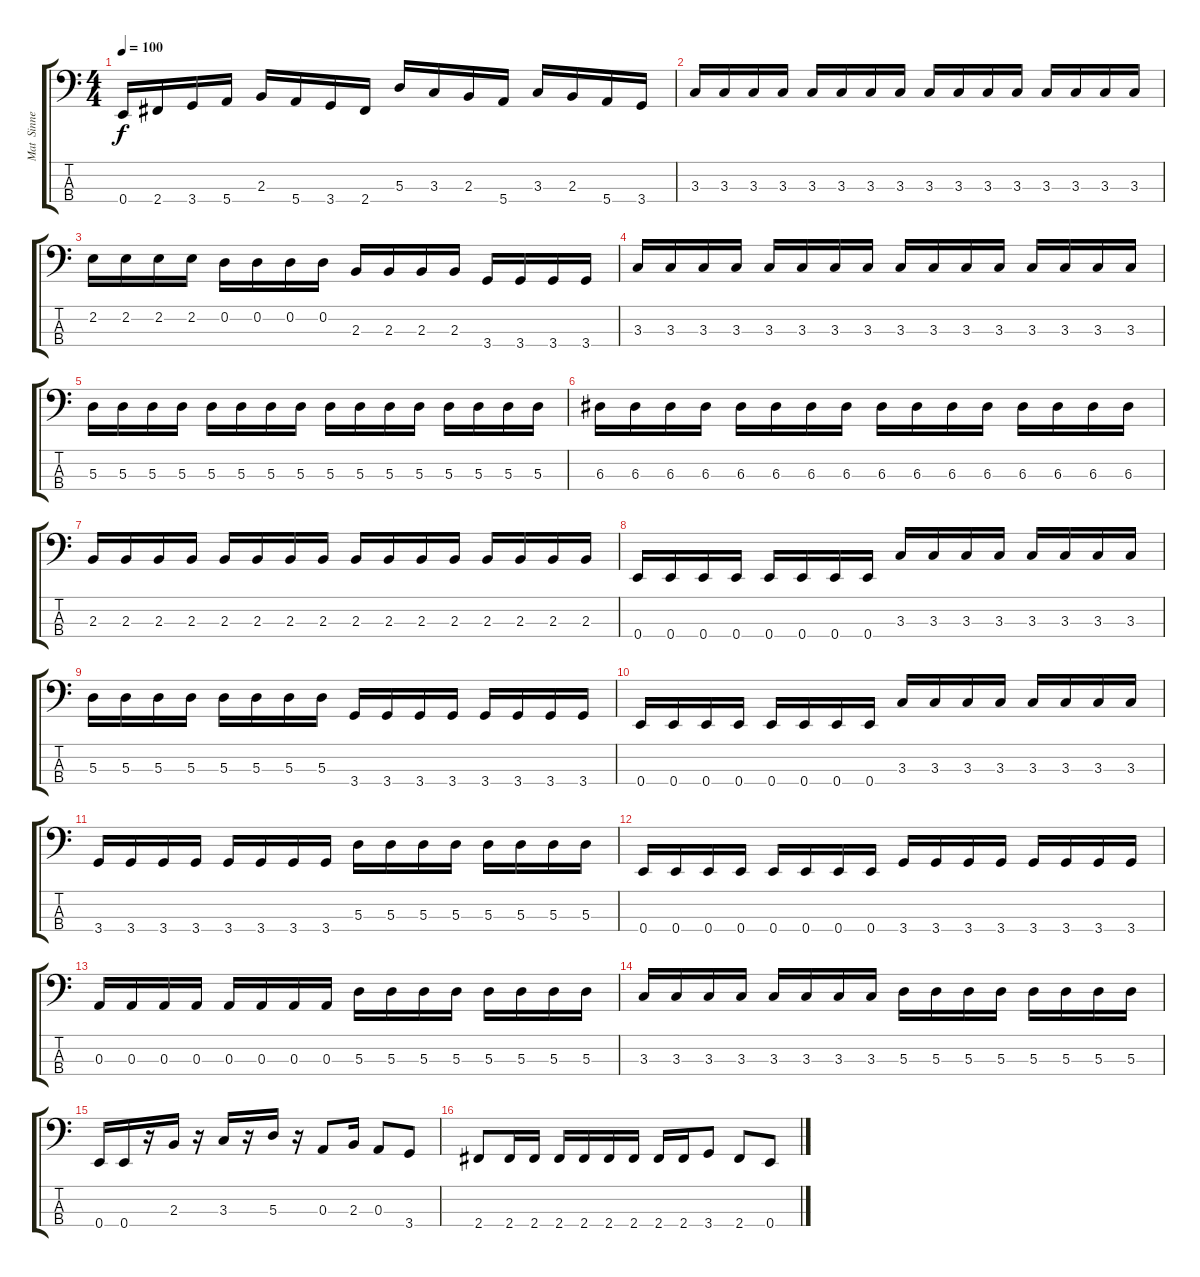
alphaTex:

\track ("Mat  Sinner" "Mat  Sinne") {instrument electricbassfinger}
\staff {score tabs}
\tuning (G2 D2 A1 E1) {hide}
\ts (4 4)
\tempo 100
\clef f4
\ks c
0.4.16{dy f} 2.4.16 3.4.16 5.4.16 2.3.16 5.4.16 3.4.16 2.4.16 5.3.16 3.3.16 2.3.16 5.4.16 3.3.16 2.3.16 5.4.16 3.4.16 |
3.3.16 3.3.16 3.3.16 3.3.16 3.3.16 3.3.16 3.3.16 3.3.16 3.3.16 3.3.16 3.3.16 3.3.16 3.3.16 3.3.16 3.3.16 3.3.16 |
2.2.16 2.2.16 2.2.16 2.2.16 0.2.16 0.2.16 0.2.16 0.2.16 2.3.16 2.3.16 2.3.16 2.3.16 3.4.16 3.4.16 3.4.16 3.4.16 |
3.3.16 3.3.16 3.3.16 3.3.16 3.3.16 3.3.16 3.3.16 3.3.16 3.3.16 3.3.16 3.3.16 3.3.16 3.3.16 3.3.16 3.3.16 3.3.16 |
5.3.16 5.3.16 5.3.16 5.3.16 5.3.16 5.3.16 5.3.16 5.3.16 5.3.16 5.3.16 5.3.16 5.3.16 5.3.16 5.3.16 5.3.16 5.3.16 |
6.3.16 6.3.16 6.3.16 6.3.16 6.3.16 6.3.16 6.3.16 6.3.16 6.3.16 6.3.16 6.3.16 6.3.16 6.3.16 6.3.16 6.3.16 6.3.16 |
2.3.16 2.3.16 2.3.16 2.3.16 2.3.16 2.3.16 2.3.16 2.3.16 2.3.16 2.3.16 2.3.16 2.3.16 2.3.16 2.3.16 2.3.16 2.3.16 |
0.4.16 0.4.16 0.4.16 0.4.16 0.4.16 0.4.16 0.4.16 0.4.16 3.3.16 3.3.16 3.3.16 3.3.16 3.3.16 3.3.16 3.3.16 3.3.16 |
5.3.16 5.3.16 5.3.16 5.3.16 5.3.16 5.3.16 5.3.16 5.3.16 3.4.16 3.4.16 3.4.16 3.4.16 3.4.16 3.4.16 3.4.16 3.4.16 |
0.4.16 0.4.16 0.4.16 0.4.16 0.4.16 0.4.16 0.4.16 0.4.16 3.3.16 3.3.16 3.3.16 3.3.16 3.3.16 3.3.16 3.3.16 3.3.16 |
3.4.16 3.4.16 3.4.16 3.4.16 3.4.16 3.4.16 3.4.16 3.4.16 5.3.16 5.3.16 5.3.16 5.3.16 5.3.16 5.3.16 5.3.16 5.3.16 |
0.4.16 0.4.16 0.4.16 0.4.16 0.4.16 0.4.16 0.4.16 0.4.16 3.4.16 3.4.16 3.4.16 3.4.16 3.4.16 3.4.16 3.4.16 3.4.16 |
0.3.16 0.3.16 0.3.16 0.3.16 0.3.16 0.3.16 0.3.16 0.3.16 5.3.16 5.3.16 5.3.16 5.3.16 5.3.16 5.3.16 5.3.16 5.3.16 |
3.3.16 3.3.16 3.3.16 3.3.16 3.3.16 3.3.16 3.3.16 3.3.16 5.3.16 5.3.16 5.3.16 5.3.16 5.3.16 5.3.16 5.3.16 5.3.16 |
0.4.16 0.4.16 r.16 2.3.16 r.16 3.3.16 r.16 5.3.16 r.16 0.3.8 2.3.16 0.3.8 3.4.8 |
2.4.8 2.4.16 2.4.16 2.4.16 2.4.16 2.4.16 2.4.16 2.4.16 2.4.16 3.4.8 2.4.8 0.4.8
